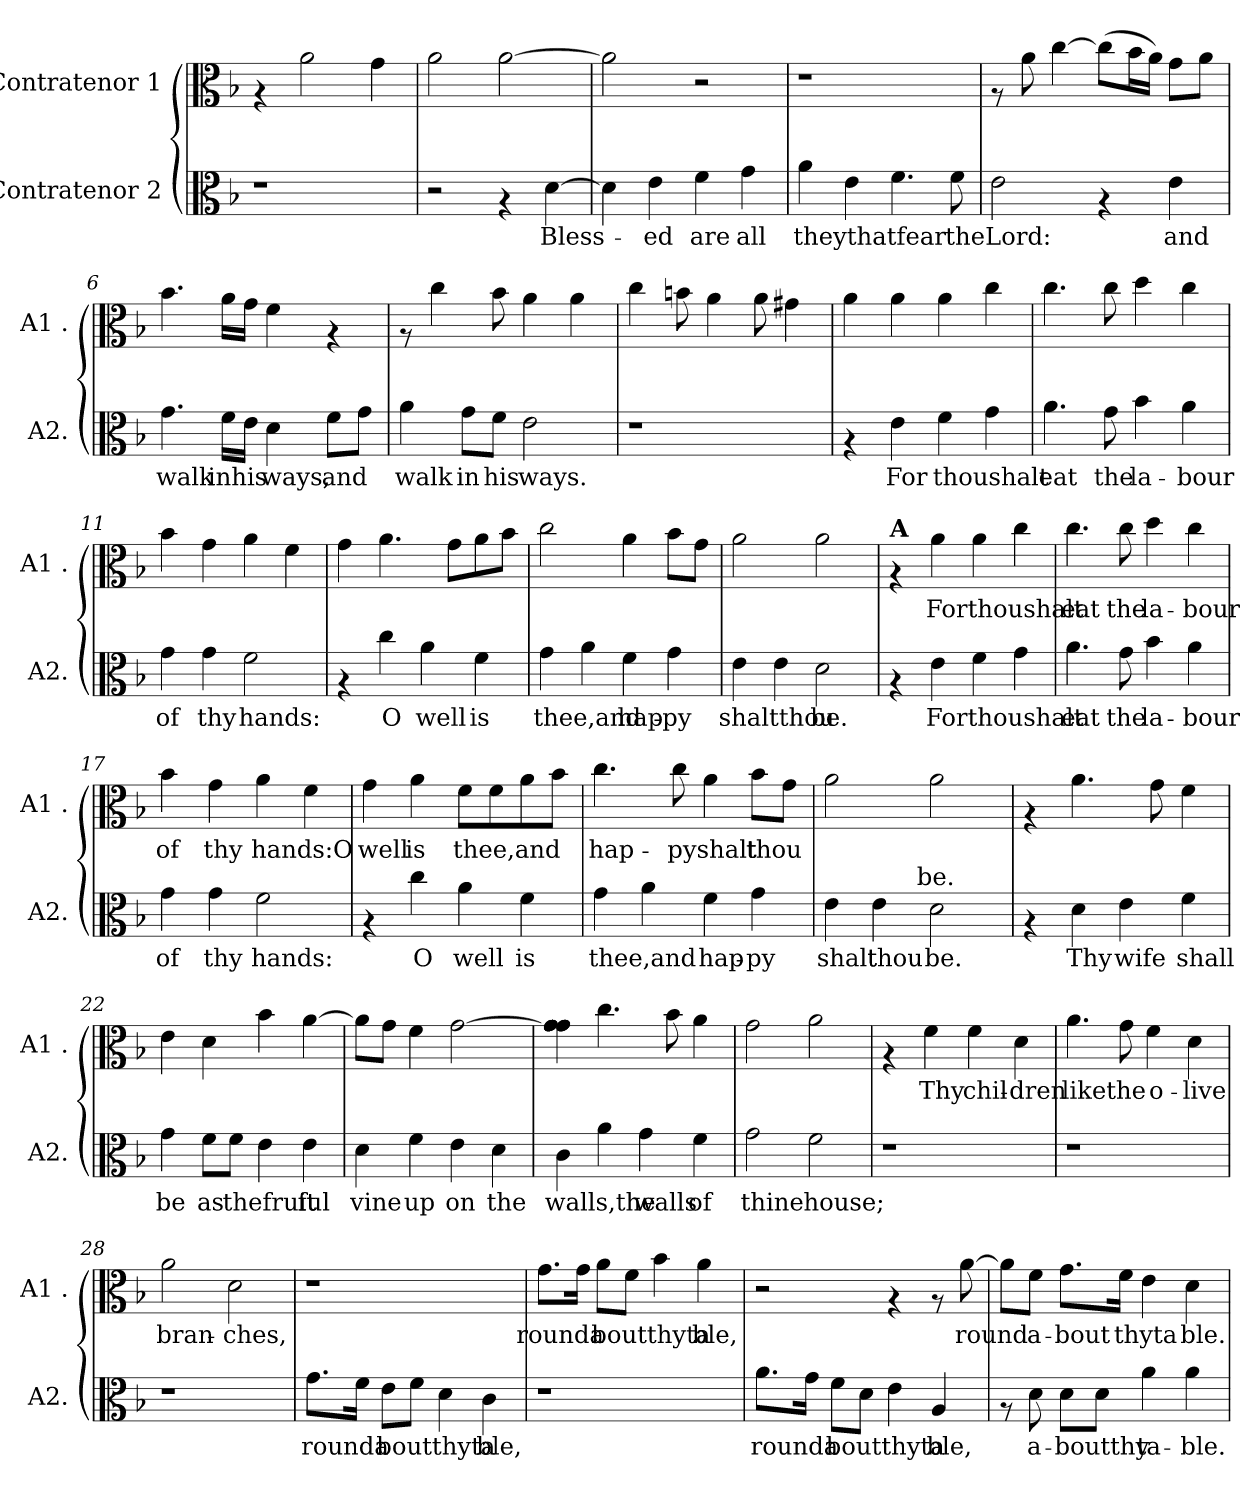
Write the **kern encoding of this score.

**kern	**text	**kern	**text
*part2	*part2	*part1	*part1
*staff2	*staff2	*staff1	*staff1
*I"Contratenor 2	*	*I"Contratenor 1	*
*I'A2.	*	*I'A1 .	*
*clefC3	*	*clefC3	*
*k[b-]	*	*k[b-]	*
*F:	*	*F:	*
=1	=1	=1	=1
1r	.	4rG	.
.	.	2a\	.
.	.	4g\	.
=2	=2	=2	=2
2r	.	2a\	.
4rG	.	[>2a\	.
!	!LO:LY:b	!	!
[>4d\	Bless-	.	.
=3	=3	=3	=3
4d\]	.	2a\]	.
!	!LO:LY:b	!	!
4e\	-ed	.	.
!	!LO:LY:b	!	!
4f\	are	2r	.
!	!LO:LY:b	!	!
4g\	all	.	.
=4	=4	=4	=4
!	!LO:LY:b	!	!
4a\	theythatfear	1r	.
4e\	.	.	.
4.f\	.	.	.
!	!LO:LY:b	!	!
8f\	theLord:	.	.
=5	=5	=5	=5
2e\	.	8rG	.
.	.	8a\	.
.	.	[>4cc\	.
4rG	.	(<8cc\L]	.
.	.	16b-\L	.
.	.	16a\JJ)	.
!	!LO:LY:b	!	!
4e\	and	8g\L	.
.	.	8a\J	.
!!LO:LB:g=z
=6	=6	=6	=6
!	!LO:LY:b	!	!
4.g\	walk	4.b-\	.
!	!LO:LY:b	!	!
16f\LL	inhis	16a\LL	.
16e\JJ	.	16g\JJ	.
!	!LO:LY:b	!	!
4d\	ways,	4f\	.
!	!LO:LY:b	!	!
8f\L	and	4rG	.
8g\J	.	.	.
=7	=7	=7	=7
!	!LO:LY:b	!	!
4a\	walk	8rG	.
.	.	4cc\	.
!	!LO:LY:b	!	!
8g\L	in	.	.
!	!LO:LY:b	!	!
8f\J	his	8b-\	.
!	!LO:LY:b	!	!
2e\	ways.	4a\	.
.	.	4a\	.
=8	=8	=8	=8
1r	.	4cc\	.
.	.	8bn\	.
.	.	4a\	.
.	.	8a\	.
.	.	4g#X\	.
=9	=9	=9	=9
4rG	.	4a\	.
!	!LO:LY:b	!	!
4e\	For	4a\	.
!	!LO:LY:b	!	!
4f\	thoushalt	4a\	.
4g\	.	4cc\	.
!!LO:LB:g=z
=10	=10	=10	=10
!	!LO:LY:b	!	!
4.a\	eat	4.cc\	.
!	!LO:LY:b	!	!
8g\	the	8cc\	.
!	!LO:LY:b	!	!
4b-\	la-	4dd\	.
!	!LO:LY:b	!	!
4a\	-bour	4cc\	.
=11	=11	=11	=11
!	!LO:LY:b	!	!
4g\	of	4b-\	.
!	!LO:LY:b	!	!
4g\	thy	4g\	.
!	!LO:LY:b	!	!
2f\	hands:	4a\	.
.	.	4f\	.
=12	=12	=12	=12
4rG	.	4g\	.
!	!LO:LY:b	!	!
4cc\	O	4.a\	.
!	!LO:LY:b	!	!
4a\	well	.	.
.	.	8g\L	.
!	!LO:LY:b	!	!
4f\	is	8a\	.
.	.	8b-\J	.
=13	=13	=13	=13
!	!LO:LY:b	!	!
4g\	thee,and	2cc\	.
4a\	.	.	.
!	!LO:LY:b	!	!
4f\	hap-	4a\	.
!	!LO:LY:b	!	!
4g\	-py	8b-\L	.
.	.	8g\J	.
=14	=14	=14	=14
!	!LO:LY:b	!	!
4e\	shaltthou	2a\	.
4e\	.	.	.
!	!LO:LY:b	!	!
2d\	be.	2a\	.
!!LO:LB:g=z
=15	=15	=15	=15
!	!	!LO:TX:a:B:t=A	!
4rG	.	4rG	.
!	!LO:LY:b	!	!LO:LY:b
4e\	Forthoushalt	4a\	Forthoushalt
4f\	.	4a\	.
4g\	.	4cc\	.
=16	=16	=16	=16
!	!LO:LY:b	!	!LO:LY:b
4.a\	eat	4.cc\	eat
!	!LO:LY:b	!	!LO:LY:b
8g\	the	8cc\	the
!	!LO:LY:b	!	!LO:LY:b
4b-\	la-	4dd\	la-
!	!LO:LY:b	!	!LO:LY:b
4a\	-bour	4cc\	-bour
=17	=17	=17	=17
!	!LO:LY:b	!	!LO:LY:b
4g\	of	4b-\	of
!	!LO:LY:b	!	!LO:LY:b
4g\	thy	4g\	thy
!	!LO:LY:b	!	!LO:LY:b
2f\	hands:	4a\	hands:O
.	.	4f\	.
=18	=18	=18	=18
!	!	!	!LO:LY:b
4rG	.	4g\	well
!	!LO:LY:b	!	!LO:LY:b
4cc\	O	4a\	is
!	!LO:LY:b	!	!LO:LY:b
4a\	well	8f\L	thee,and
.	.	8f\	.
!	!LO:LY:b	!	!
4f\	is	8a\	.
.	.	8b-\J	.
=19	=19	=19	=19
!	!LO:LY:b	!	!LO:LY:b
4g\	thee,and	4.cc\	hap-
4a\	.	.	.
!	!	!	!LO:LY:b
.	.	8cc\	-pyshalt
!	!LO:LY:b	!	!
4f\	hap-	4a\	.
!	!LO:LY:b	!	!LO:LY:b
4g\	-py	8b-\L	thou
.	.	8g\J	.
!!LO:LB:g=z
=20	=20	=20	=20
!	!LO:LY:b	!	!
*^	*	*	*
4e\	4...ryy	shalt	2a\	.
!	!	!LO:LY:b	!	!
4e\	.	thou	.	.
!	!LO:TX:a:t=be.	!	!	!
.	2ryy	.	.	.
!	!	!LO:LY:b	!	!
2d\	.	be.	2a\	.
.	32ryy	.	.	.
*v	*v	*	*	*
=21	=21	=21	=21
4rG	.	4rG	.
!	!LO:LY:b	!	!
4d\	Thy	4.a\	.
!	!LO:LY:b	!	!
4e\	wife	.	.
.	.	8g\	.
!	!LO:LY:b	!	!
4f\	shall	4f\	.
=22	=22	=22	=22
!	!LO:LY:b	!	!
4g\	be	4e\	.
!	!LO:LY:b	!	!
8f\L	as	4d\	.
!	!LO:LY:b	!	!
8f\J	thefruit	.	.
4e\	.	4b-\	.
!	!LO:LY:b	!	!
4e\	ful	[>4a\	.
=23	=23	=23	=23
!	!LO:LY:b	!	!
4d\	vine	8a\L]	.
.	.	8g\J	.
!	!LO:LY:b	!	!
4f\	up	4f\	.
!	!LO:LY:b	!	!
4e\	on	[<2g\	.
!	!LO:LY:b	!	!
4d\	the	.	.
!!LO:PB:g=z
=24	=24	=24	=24
!	!LO:LY:b	!	!
4c\	walls,the	4g\] 4g\ 4g\ 4g\ 4g\ 4g\	.
4a\	.	4.cc\	.
!	!LO:LY:b	!	!
4g\	walls	.	.
.	.	8b-\	.
!	!LO:LY:b	!	!
4f\	of	4a\	.
=25	=25	=25	=25
!	!LO:LY:b	!	!
2g\	thine	2g\	.
!	!LO:LY:b	!	!
2f\	house;	2a\	.
=26	=26	=26	=26
1r	.	4rG	.
!	!	!	!LO:LY:b
.	.	4f\	Thy
!	!	!	!LO:LY:b
.	.	4f\	chil-
!	!	!	!LO:LY:b
.	.	4d\	-dren
=27	=27	=27	=27
!	!	!	!LO:LY:b
1r	.	4.a\	like
!	!	!	!LO:LY:b
.	.	8g\	the
!	!	!	!LO:LY:b
.	.	4f\	o-
!	!	!	!LO:LY:b
.	.	4d\	-live
=28	=28	=28	=28
!	!	!	!LO:LY:b
1r	.	2a\	bran-
!	!	!	!LO:LY:b
.	.	2d\	-ches,
!!LO:PB:g=z
=29	=29	=29	=29
!	!LO:LY:b	!	!
8.g\L	rounda	1r	.
16f\Jk	.	.	.
!	!LO:LY:b	!	!
8e\L	boutthyta	.	.
8f\J	.	.	.
4d\	.	.	.
!	!LO:LY:b	!	!
4c\	ble,	.	.
=30	=30	=30	=30
!	!	!	!LO:LY:b
1r	.	8.g\L	rounda
.	.	16g\Jk	.
!	!	!	!LO:LY:b
.	.	8a\L	boutthyta
.	.	8f\J	.
.	.	4b-\	.
!	!	!	!LO:LY:b
.	.	4a\	ble,
=31	=31	=31	=31
!	!LO:LY:b	!	!
8.a\L	rounda	2r	.
16g\Jk	.	.	.
!	!LO:LY:b	!	!
8f\L	boutthyta	.	.
8d\J	.	.	.
4e\	.	4rG	.
!	!LO:LY:b	!	!
4A/	ble,	8rG	.
!	!	!	!LO:LY:b
.	.	[>8a\	round
=32	=32	=32	=32
8rG	.	8a\L]	.
!	!LO:LY:b	!	!LO:LY:b
8d\	a-	8f\J	a-
!	!LO:LY:b	!	!LO:LY:b
8d\L	-boutthy	8.g\L	-bout
8d\J	.	.	.
!	!	!	!LO:LY:b
.	.	16f\Jk	thyta
!	!LO:LY:b	!	!
4a\	ta-	4e\	.
!	!LO:LY:b	!	!LO:LY:b
4a\	-ble.	4d\	ble.
=	=	=	=
*-	*-	*-	*-
